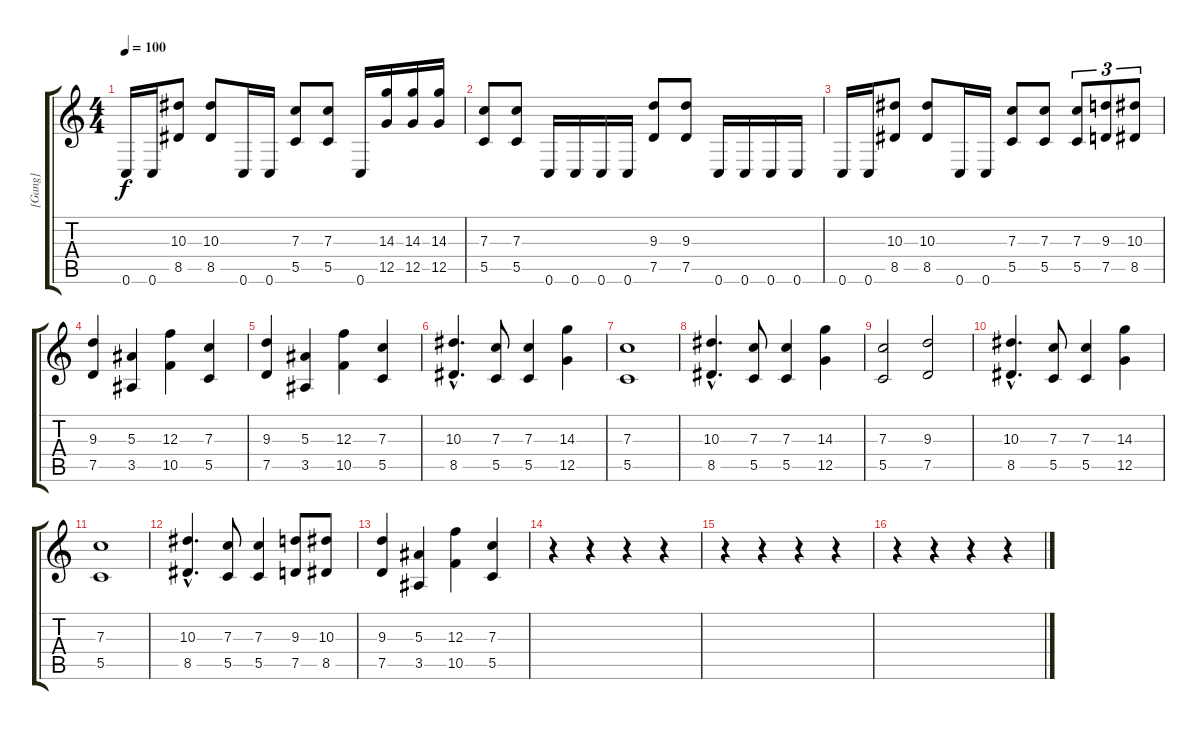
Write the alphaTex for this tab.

\track ("[Gang]" "[Gang]") {instrument overdrivenguitar}
\staff {score tabs}
\tuning (D4 A3 F3 C3 G2 C2) {hide}
\ts (4 4)
\tempo 100
\clef g2
\ks c
0.6.16{dy f} 0.6.16 (10.3 8.5).8 (10.3 8.5).8 0.6.16 0.6.16 (7.3 5.5).8 (7.3 5.5).8 0.6.16 (14.3 12.5).16 (14.3 12.5).16 (14.3 12.5).16 |
(7.3 5.5).8 (7.3 5.5).8 0.6.16 0.6.16 0.6.16 0.6.16 (9.3 7.5).8 (9.3 7.5).8 0.6.16 0.6.16 0.6.16 0.6.16 |
0.6.16 0.6.16 (10.3 8.5).8 (10.3 8.5).8 0.6.16 0.6.16 (7.3 5.5).8 (7.3 5.5).8 (7.3 5.5).8{tu (3 2)} (9.3 7.5).8{tu (3 2)} (10.3 8.5).8{tu (3 2)} |
(9.3 7.5).4 (5.3 3.5).4 (12.3 10.5).4 (7.3 5.5).4 |
(9.3 7.5).4 (5.3 3.5).4 (12.3 10.5).4 (7.3 5.5).4 |
(10.3{hac} 8.5{hac}).4{d} (7.3 5.5).8 (7.3 5.5).4 (14.3 12.5).4 |
(7.3 5.5).1 |
(10.3{hac} 8.5{hac}).4{d} (7.3 5.5).8 (7.3 5.5).4 (14.3 12.5).4 |
(7.3 5.5).2 (9.3 7.5).2 |
(10.3{hac} 8.5{hac}).4{d} (7.3 5.5).8 (7.3 5.5).4 (14.3 12.5).4 |
(7.3 5.5).1 |
(10.3{hac} 8.5{hac}).4{d} (7.3 5.5).8 (7.3 5.5).4 (9.3 7.5).8 (10.3 8.5).8 |
(9.3 7.5).4 (5.3 3.5).4 (12.3 10.5).4 (7.3 5.5).4 |
r.4 r.4 r.4 r.4 |
r.4 r.4 r.4 r.4 |
r.4 r.4 r.4 r.4
